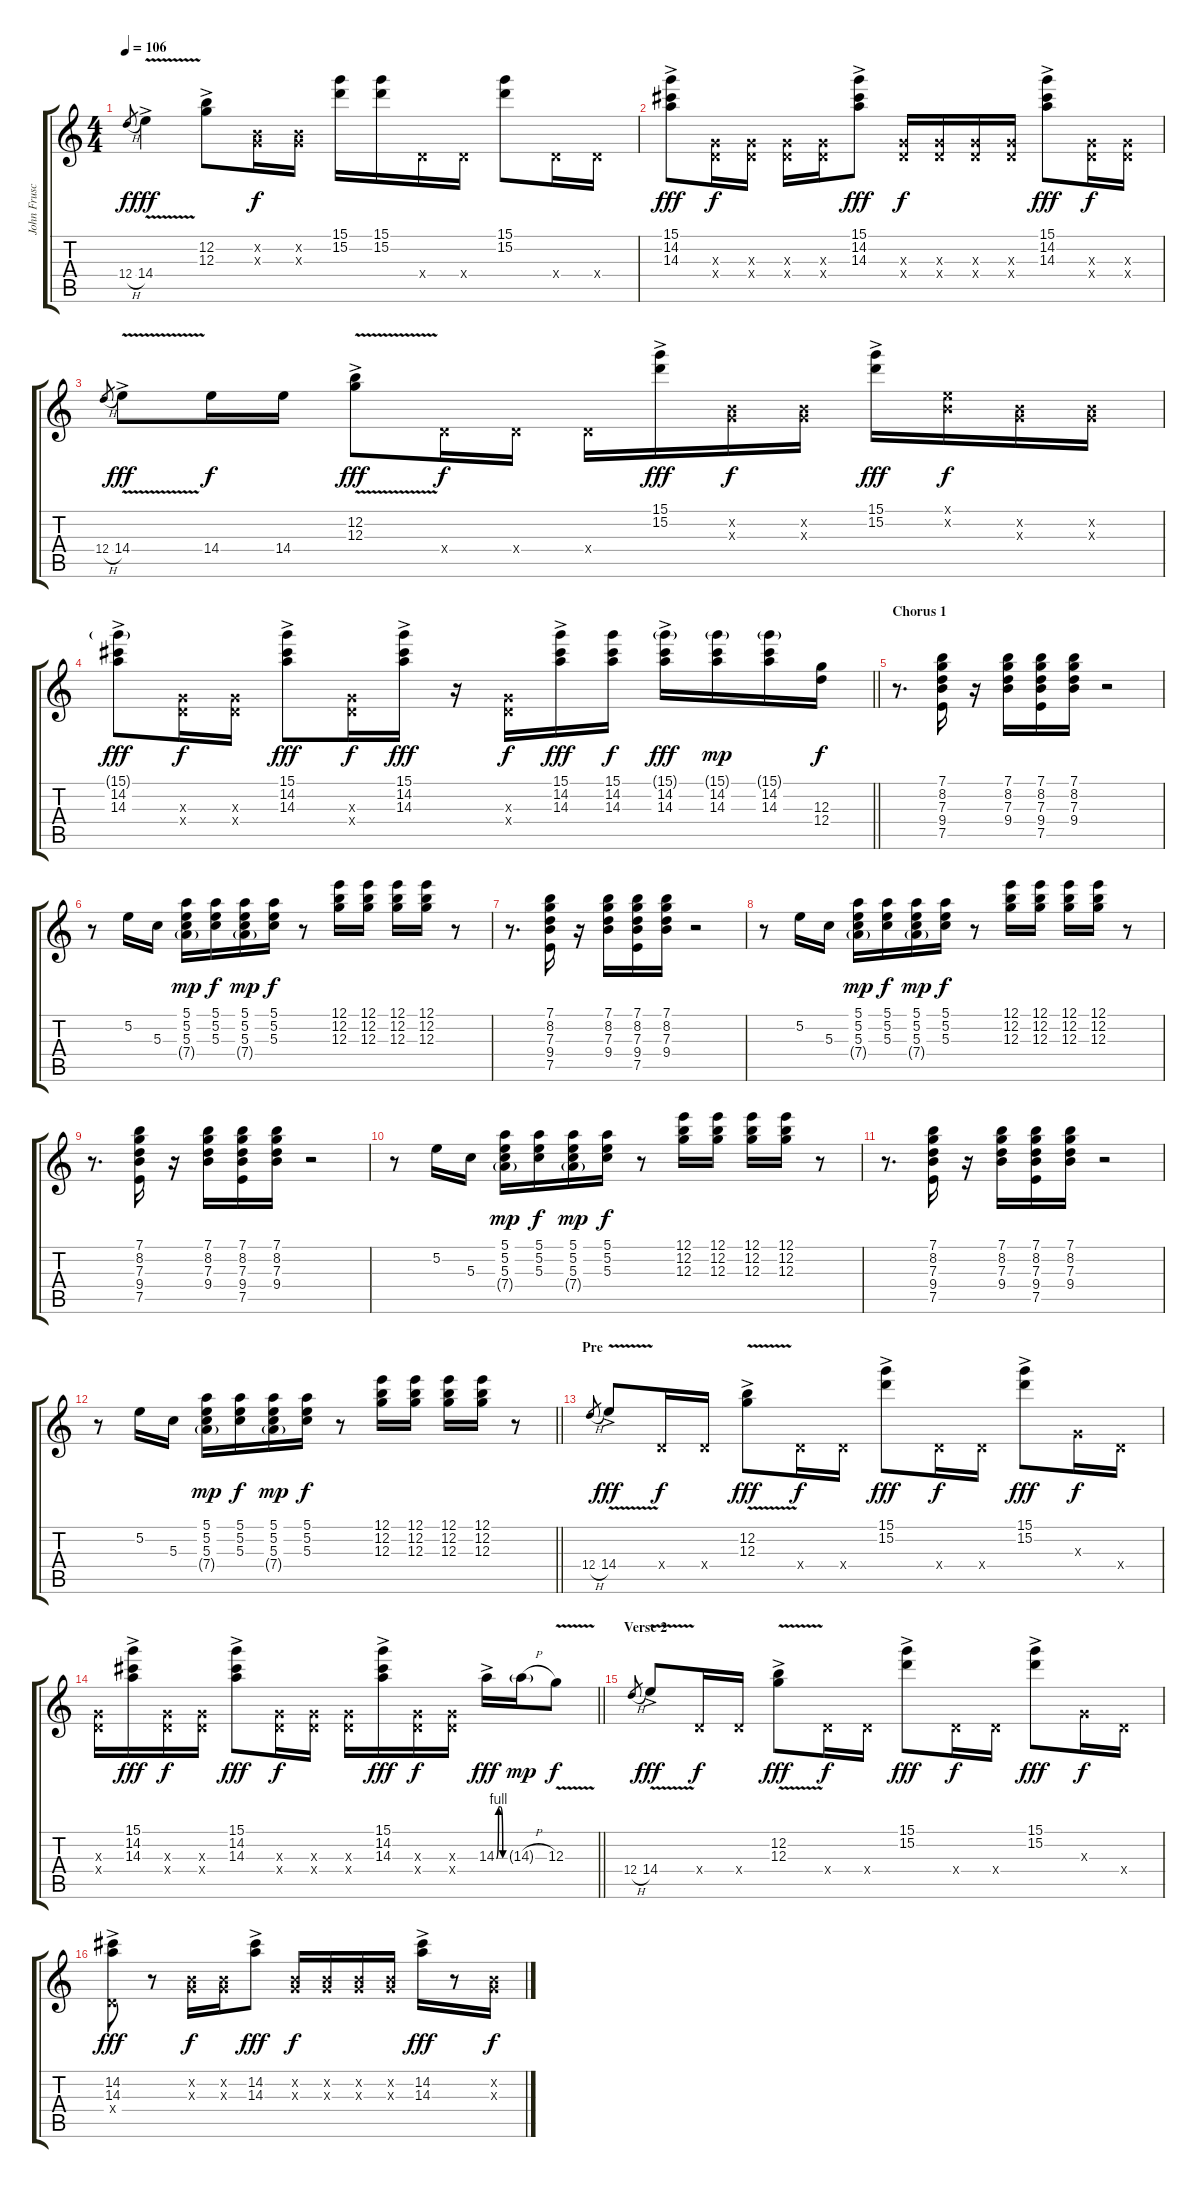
\track ("John Frusciante [Guitar 1]" "John Frusc") {instrument distortionguitar}
\staff {score tabs}
\tuning (E4 B3 G3 D3 A2 E2) {hide}
\ts (4 4)
\tempo 106
\clef g2
\ks c
12.4{h}.8{gr dy f} 14.4{v ac}.4{dy fff} (12.2{ac} 12.3{ac}).8 (0.2{x} 0.3{x}).16{dy f} (0.2{x} 0.3{x}).16 (15.1 15.2).16 (15.1 15.2).16 0.4{x}.16 0.4{x}.16 (15.1 15.2).8 0.4{x}.16 0.4{x}.16 |
(15.1{ac} 14.2{ac} 14.3{ac}).8{dy fff} (0.3{x} 0.4{x}).16{dy f} (0.3{x} 0.4{x}).16 (0.3{x} 0.4{x}).16 (0.3{x} 0.4{x}).16 (15.1{ac} 14.2{ac} 14.3{ac}).8{dy fff} (0.3{x} 0.4{x}).16{dy f} (0.3{x} 0.4{x}).16 (0.3{x} 0.4{x}).16 (0.3{x} 0.4{x}).16 (15.1{ac} 14.2{ac} 14.3{ac}).8{dy fff} (0.3{x} 0.4{x}).16{dy f} (0.3{x} 0.4{x}).16 |
12.4{h}.8{gr} 14.4{v ac}.8{dy fff} 14.4.16{dy f} 14.4.16 (12.2{v ac} 12.3{v ac}).8{dy fff} 0.4{x}.16{dy f} 0.4{x}.16 0.4{x}.16 (15.1{ac} 15.2{ac}).16{dy fff} (0.2{x} 0.3{x}).16{dy f} (0.2{x} 0.3{x}).16 (15.1{ac} 15.2{ac}).16{dy fff} (0.1{x} 0.2{x}).16{dy f} (0.2{x} 0.3{x}).16 (0.2{x} 0.3{x}).16 |
\barLineRight lightlight
(15.1{g ac} 14.2{ac} 14.3{ac}).8{dy fff} (0.3{x} 0.4{x}).16{dy f} (0.3{x} 0.4{x}).16 (15.1{ac} 14.2{ac} 14.3{ac}).8{dy fff} (0.3{x} 0.4{x}).16{dy f} (15.1{ac} 14.2{ac} 14.3{ac}).16{dy fff} r.16 (0.3{x} 0.4{x}).16{dy f} (15.1{ac} 14.2{ac} 14.3{ac}).16{dy fff} (15.1 14.2 14.3).16{dy f} (15.1{g ac} 14.2{ac} 14.3{ac}).16{dy fff} (15.1{g} 14.2 14.3).16{dy mp} (15.1{g} 14.2 14.3).16 (12.3 12.4).16{dy f} |
\section ("" "Chorus 1")
r.8{d instrument electricguitarclean} (7.1 8.2 7.3 9.4 7.5).16 r.16 (7.1 8.2 7.3 9.4).16 (7.1 8.2 7.3 9.4 7.5).16 (7.1 8.2 7.3 9.4).16 r.2 |
r.8 5.2.16 5.3.16 (5.1 5.2 5.3 7.4{g}).16{dy mp} (5.1 5.2 5.3).16{dy f} (5.1 5.2 5.3 7.4{g}).16{dy mp} (5.1 5.2 5.3).16{dy f} r.8 (12.1 12.2 12.3).16 (12.1 12.2 12.3).16 (12.1 12.2 12.3).16 (12.1 12.2 12.3).16 r.8 |
r.8{d} (7.1 8.2 7.3 9.4 7.5).16 r.16 (7.1 8.2 7.3 9.4).16 (7.1 8.2 7.3 9.4 7.5).16 (7.1 8.2 7.3 9.4).16 r.2 |
r.8 5.2.16 5.3.16 (5.1 5.2 5.3 7.4{g}).16{dy mp} (5.1 5.2 5.3).16{dy f} (5.1 5.2 5.3 7.4{g}).16{dy mp} (5.1 5.2 5.3).16{dy f} r.8 (12.1 12.2 12.3).16 (12.1 12.2 12.3).16 (12.1 12.2 12.3).16 (12.1 12.2 12.3).16 r.8 |
r.8{d} (7.1 8.2 7.3 9.4 7.5).16 r.16 (7.1 8.2 7.3 9.4).16 (7.1 8.2 7.3 9.4 7.5).16 (7.1 8.2 7.3 9.4).16 r.2 |
r.8 5.2.16 5.3.16 (5.1 5.2 5.3 7.4{g}).16{dy mp} (5.1 5.2 5.3).16{dy f} (5.1 5.2 5.3 7.4{g}).16{dy mp} (5.1 5.2 5.3).16{dy f} r.8 (12.1 12.2 12.3).16 (12.1 12.2 12.3).16 (12.1 12.2 12.3).16 (12.1 12.2 12.3).16 r.8 |
r.8{d} (7.1 8.2 7.3 9.4 7.5).16 r.16 (7.1 8.2 7.3 9.4).16 (7.1 8.2 7.3 9.4 7.5).16 (7.1 8.2 7.3 9.4).16 r.2 |
\barLineRight lightlight
r.8 5.2.16 5.3.16 (5.1 5.2 5.3 7.4{g}).16{dy mp} (5.1 5.2 5.3).16{dy f} (5.1 5.2 5.3 7.4{g}).16{dy mp} (5.1 5.2 5.3).16{dy f} r.8 (12.1 12.2 12.3).16 (12.1 12.2 12.3).16 (12.1 12.2 12.3).16 (12.1 12.2 12.3).16 r.8 |
\section ("" "Pre")
12.4{h}.8{gr} 14.4{v ac}.8{dy fff instrument distortionguitar} 0.4{x}.16{dy f} 0.4{x}.16 (12.2{v ac} 12.3{v ac}).8{dy fff} 0.4{x}.16{dy f} 0.4{x}.16 (15.1{ac} 15.2{ac}).8{dy fff} 0.4{x}.16{dy f} 0.4{x}.16 (15.1{ac} 15.2{ac}).8{dy fff} 0.3{x}.16{dy f} 0.4{x}.16 |
\barLineRight lightlight
(0.3{x} 0.4{x}).16 (15.1{ac} 14.2{ac} 14.3{ac}).16{dy fff} (0.3{x} 0.4{x}).16{dy f} (0.3{x} 0.4{x}).16 (15.1{ac} 14.2{ac} 14.3{ac}).8{dy fff} (0.3{x} 0.4{x}).16{dy f} (0.3{x} 0.4{x}).16 (0.3{x} 0.4{x}).16 (15.1{ac} 14.2{ac} 14.3{ac}).16{dy fff} (0.3{x} 0.4{x}).16{dy f} (0.3{x} 0.4{x}).16 14.3{be (custom 0 0 15 4 30 4 45 0 60 0) ac}.16{dy fff} 14.3{h g}.16{dy mp} 12.3{v}.8{dy f} |
\section ("" "Verse 2")
12.4{h}.8{gr} 14.4{v ac}.8{dy fff} 0.4{x}.16{dy f} 0.4{x}.16 (12.2{v ac} 12.3{v ac}).8{dy fff} 0.4{x}.16{dy f} 0.4{x}.16 (15.1{ac} 15.2{ac}).8{dy fff} 0.4{x}.16{dy f} 0.4{x}.16 (15.1{ac} 15.2{ac}).8{dy fff} 0.3{x}.16{dy f} 0.4{x}.16 |
(14.2{ac} 14.3{ac} 0.4{x}).8{dy fff} r.8 (0.2{x} 0.3{x}).16{dy f} (0.2{x} 0.3{x}).16 (14.2{ac} 14.3{ac}).8{dy fff} (0.2{x} 0.3{x}).16{dy f} (0.2{x} 0.3{x}).16 (0.2{x} 0.3{x}).16 (0.2{x} 0.3{x}).16 (14.2{ac} 14.3{ac}).16{dy fff} r.8 (0.2{x} 0.3{x}).16{dy f}
